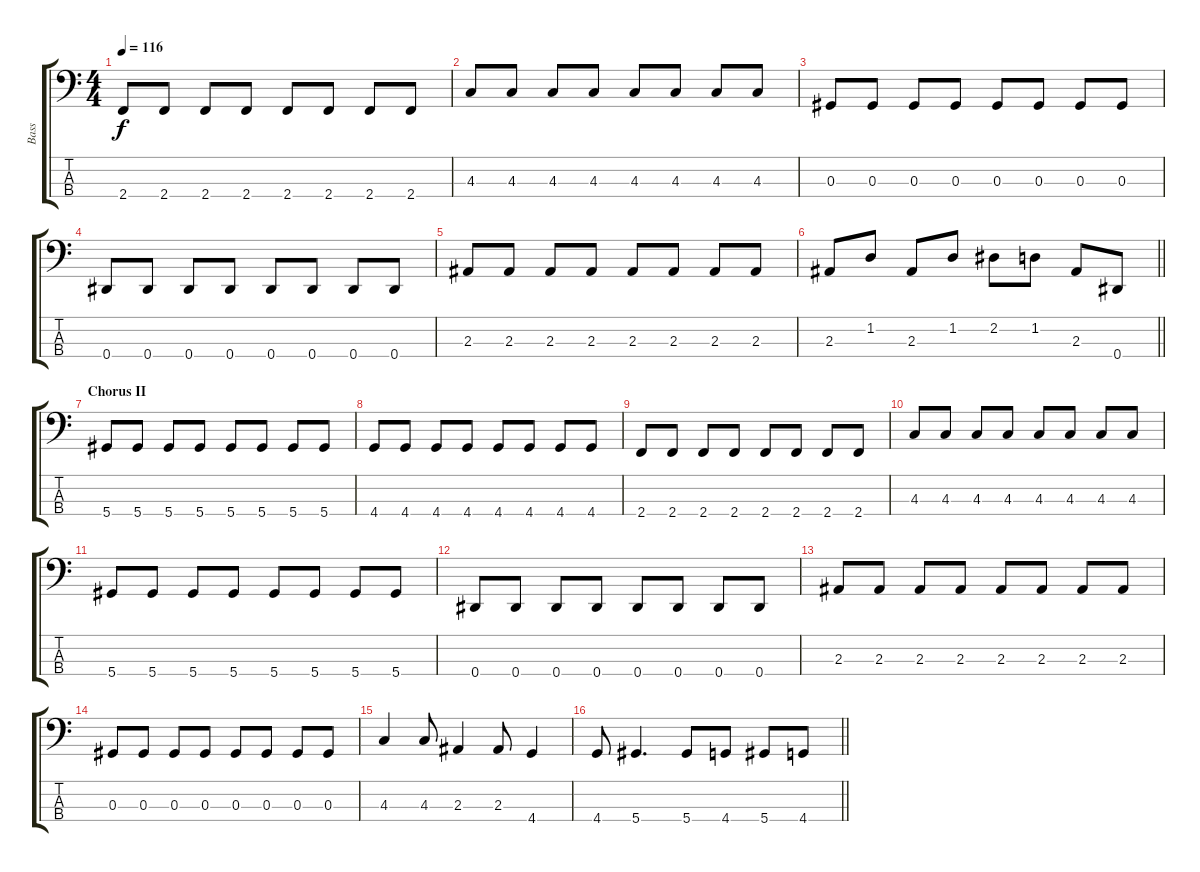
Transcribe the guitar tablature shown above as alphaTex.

\track ("Bass" "Bass") {instrument electricbasspick}
\staff {score tabs}
\tuning (Gb2 Db2 Ab1 Eb1) {hide}
\ts (4 4)
\tempo 116
\clef f4
\ks c
2.4.8{dy f} 2.4.8 2.4.8 2.4.8 2.4.8 2.4.8 2.4.8 2.4.8 |
4.3.8 4.3.8 4.3.8 4.3.8 4.3.8 4.3.8 4.3.8 4.3.8 |
0.3.8 0.3.8 0.3.8 0.3.8 0.3.8 0.3.8 0.3.8 0.3.8 |
0.4.8 0.4.8 0.4.8 0.4.8 0.4.8 0.4.8 0.4.8 0.4.8 |
2.3.8 2.3.8 2.3.8 2.3.8 2.3.8 2.3.8 2.3.8 2.3.8 |
\barLineRight lightlight
2.3.8 1.2.8 2.3.8 1.2.8 2.2.8 1.2.8 2.3.8 0.4.8 |
\section ("" "Chorus II")
5.4.8 5.4.8 5.4.8 5.4.8 5.4.8 5.4.8 5.4.8 5.4.8 |
4.4.8 4.4.8 4.4.8 4.4.8 4.4.8 4.4.8 4.4.8 4.4.8 |
2.4.8 2.4.8 2.4.8 2.4.8 2.4.8 2.4.8 2.4.8 2.4.8 |
4.3.8 4.3.8 4.3.8 4.3.8 4.3.8 4.3.8 4.3.8 4.3.8 |
5.4.8 5.4.8 5.4.8 5.4.8 5.4.8 5.4.8 5.4.8 5.4.8 |
0.4.8 0.4.8 0.4.8 0.4.8 0.4.8 0.4.8 0.4.8 0.4.8 |
2.3.8 2.3.8 2.3.8 2.3.8 2.3.8 2.3.8 2.3.8 2.3.8 |
0.3.8 0.3.8 0.3.8 0.3.8 0.3.8 0.3.8 0.3.8 0.3.8 |
4.3.4 4.3.8 2.3.4 2.3.8 4.4.4 |
\barLineRight lightlight
4.4.8 5.4.4{d} 5.4.8 4.4.8 5.4.8 4.4.8
